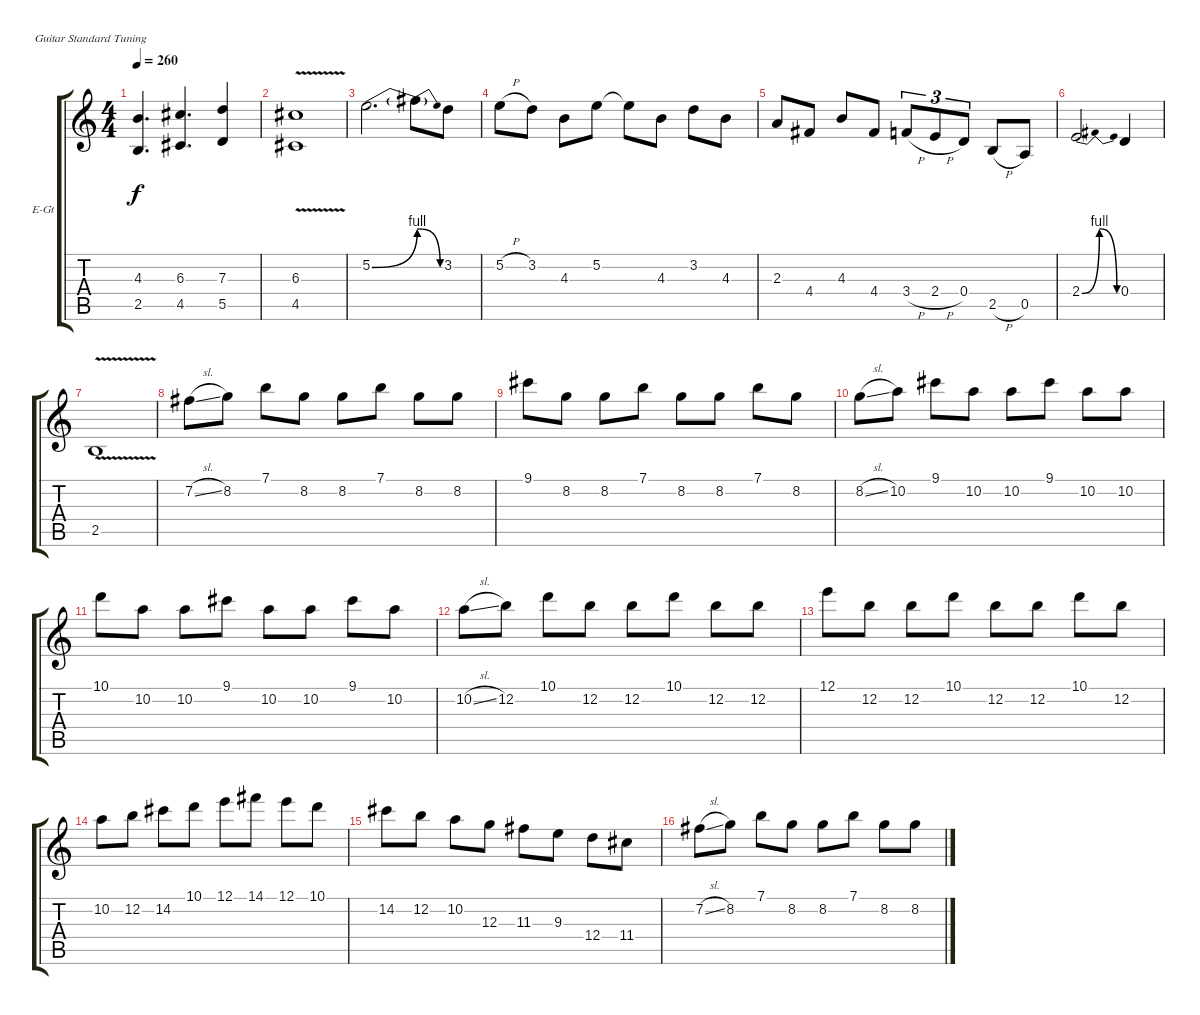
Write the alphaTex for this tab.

\defaultSystemsLayout 4
\bracketExtendMode groupsimilarinstruments
\firstSystemTrackNameOrientation horizontal
\otherSystemsTrackNameOrientation horizontal
\track ("Wolf Hoffmann" "E-Gt") {instrument distortionguitar}
\staff {score tabs}
\tuning (E4 B3 G3 D3 A2 E2)
\ts (4 4)
\tempo 260
\clef g2
\ks c
(2.5{t} 4.3{t}).4{d dy f} (4.5 6.3).4{d} (5.5 7.3).4 |
(4.5{v} 6.3).1 |
5.2{be (bend 0 0 60 4)}.2{d} 5.2{be (release 0 4 60 0) t}.8 3.2.8 |
5.2{h}.8 3.2.8 4.3.8 5.2.8 5.2{t}.8 4.3.8 3.2.8 4.3.8 |
2.3.8 4.4.8 4.3.8 4.4.8 3.4{h}.8{tu (3 2)} 2.4{h}.8{tu (3 2)} 0.4.8{tu (3 2)} 2.5{h}.8 0.5.8 |
2.4{be (bendrelease 0 0 12.6 4 28.799999999999997 4 58.8 0)}.2{d} 0.4.4 |
2.5{v}.1 |
7.2{sl}.8 8.2.8 7.1.8 8.2.8 8.2.8 7.1.8 8.2.8 8.2.8 |
9.1.8 8.2.8 8.2.8 7.1.8 8.2.8 8.2.8 7.1.8 8.2.8 |
8.2{sl}.8 10.2.8 9.1.8 10.2.8 10.2.8 9.1.8 10.2.8 10.2.8 |
10.1.8 10.2.8 10.2.8 9.1.8 10.2.8 10.2.8 9.1.8 10.2.8 |
10.2{sl}.8 12.2.8 10.1.8 12.2.8 12.2.8 10.1.8 12.2.8 12.2.8 |
12.1.8 12.2.8 12.2.8 10.1.8 12.2.8 12.2.8 10.1.8 12.2.8 |
10.2.8 12.2.8 14.2.8 10.1.8 12.1.8 14.1.8 12.1.8 10.1.8 |
14.2.8 12.2.8 10.2.8 12.3.8 11.3.8 9.3.8 12.4.8 11.4.8 |
7.2{sl}.8 8.2.8 7.1.8 8.2.8 8.2.8 7.1.8 8.2.8 8.2.8
